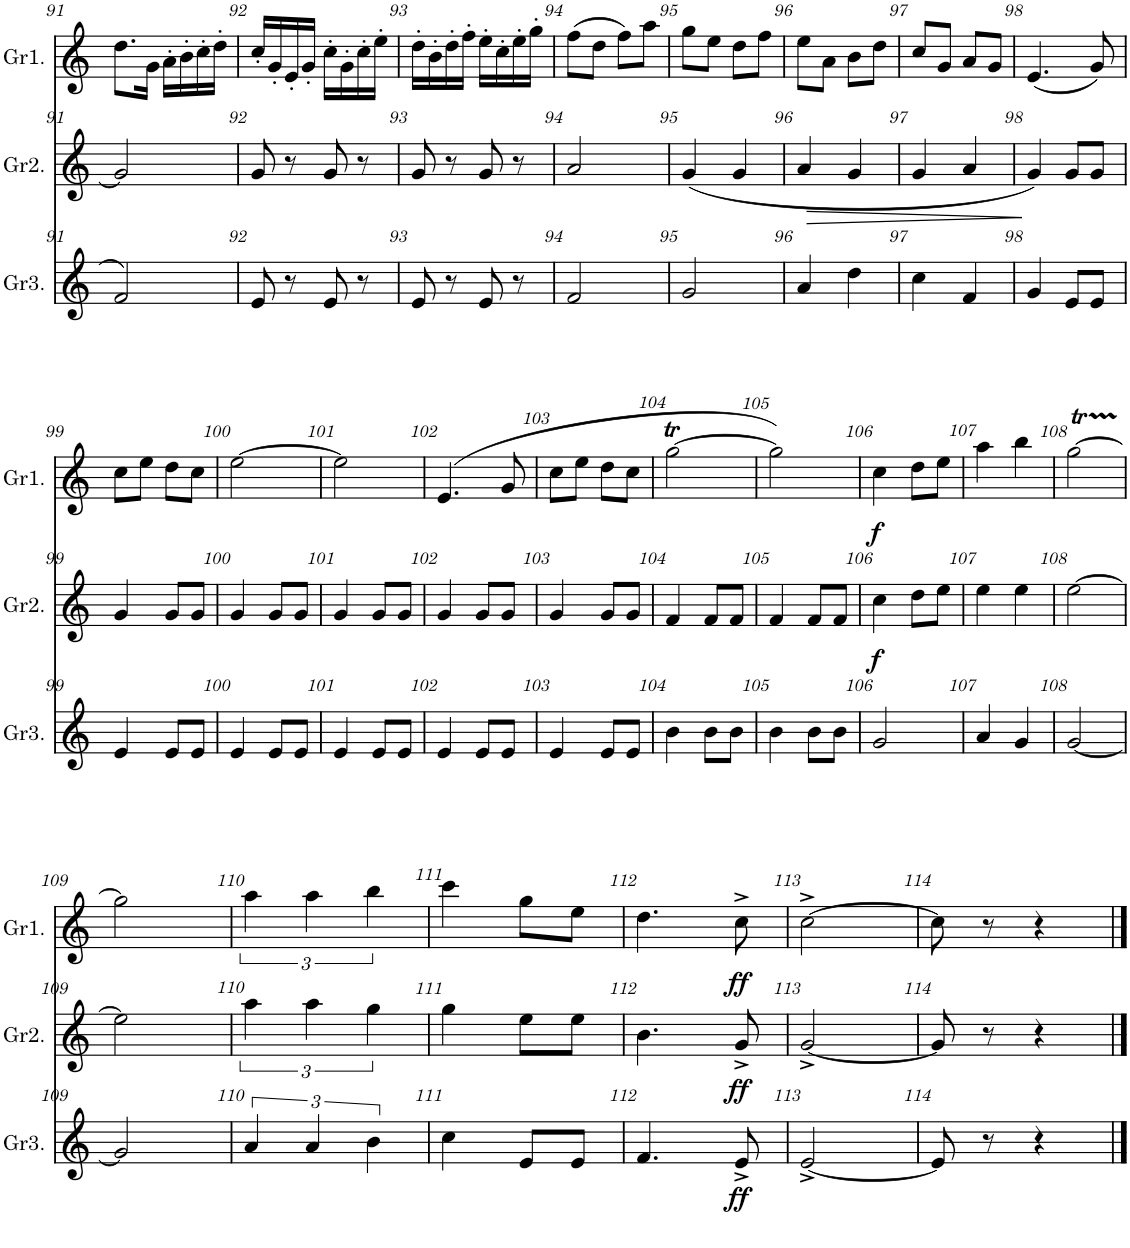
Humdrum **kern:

**kern	**dynam	**kern	**dynam	**kern	**dynam
*part3	*part3	*part2	*part2	*part1	*part1
*staff3	*staff3	*staff2	*staff2	*staff1	*staff1
*I"Gralla3	*	*I"Gralla2	*	*I"Gralla1	*
*I'Gr3.	*	*I'Gr2.	*	*I'Gr1.	*
!!LO:PB:g=z
*clefG2	*	*clefG2	*	*clefG2	*
*k[]	*	*k[]	*	*k[]	*
*M2/4	*	*M2/4	*	*M2/4	*
=91	=91	=91	=91	=91	=91
2f/	.	2g/]	.	8.dd\L	.
.	.	.	.	16g\Jk	.
.	.	.	.	16a'\LL	.
.	.	.	.	16b'\	.
.	.	.	.	16cc'\	.
.	.	.	.	16dd'\JJ	.
=92	=92	=92	=92	=92	=92
8e/	.	8g/	.	16cc'/LL	.
.	.	.	.	16g'/	.
8r	.	8r	.	16e'/	.
.	.	.	.	16g'/JJ	.
8e/	.	8g/	.	16cc'\LL	.
.	.	.	.	16g'\	.
8r	.	8r	.	16cc'\	.
.	.	.	.	16ee'\JJ	.
=93	=93	=93	=93	=93	=93
8e/	.	8g/	.	16dd'\LL	.
.	.	.	.	16b'\	.
8r	.	8r	.	16dd'\	.
.	.	.	.	16ff'\JJ	.
8e/	.	8g/	.	16ee'\LL	.
.	.	.	.	16cc'\	.
8r	.	8r	.	16ee'\	.
.	.	.	.	16gg'\JJ	.
=94	=94	=94	=94	=94	=94
2f/	.	2a/	.	(8ff\L	.
.	.	.	.	8dd\J	.
.	.	.	.	8ff\L)	.
.	.	.	.	8aa\J	.
=95	=95	=95	=95	=95	=95
2g/	.	(4g/	.	8gg\L	.
.	.	.	.	8ee\J	.
.	.	4g/	.	8dd\L	.
.	.	.	.	8ff\J	.
=96	=96	=96	=96	=96	=96
!	!	!	!LO:HP:b	!	!
4a/	.	4a/	>	8ee\L	.
.	.	.	.	8a\J	.
4dd\	.	4g/	.	8b\L	.
.	.	.	.	8dd\J	.
.	.	.	]	.	.
=97	=97	=97	=97	=97	=97
4cc\	.	4g/	.	8cc/L	.
.	.	.	.	8g/J	.
4f/	.	4a/	.	8a/L	.
.	.	.	.	8g/J	.
=98	=98	=98	=98	=98	=98
4g/	.	4g/)	.	(4.e/	.
8e/L	.	8g/L	.	.	.
8e/J	.	8g/J	.	8g/)	.
!!LO:LB:g=z
=99	=99	=99	=99	=99	=99
4e/	.	4g/	.	8cc\L	.
.	.	.	.	8ee\J	.
8e/L	.	8g/L	.	8dd\L	.
8e/J	.	8g/J	.	8cc\J	.
=100	=100	=100	=100	=100	=100
4e/	.	4g/	.	[2ee\	.
8e/L	.	8g/L	.	.	.
8e/J	.	8g/J	.	.	.
=101	=101	=101	=101	=101	=101
4e/	.	4g/	.	2ee\]	.
8e/L	.	8g/L	.	.	.
8e/J	.	8g/J	.	.	.
=102	=102	=102	=102	=102	=102
4e/	.	4g/	.	(4.e/	.
8e/L	.	8g/L	.	.	.
8e/J	.	8g/J	.	8g/	.
=103	=103	=103	=103	=103	=103
4e/	.	4g/	.	8cc\L	.
.	.	.	.	8ee\J	.
8e/L	.	8g/L	.	8dd\L	.
8e/J	.	8g/J	.	8cc\J	.
=104	=104	=104	=104	=104	=104
4b\	.	4f/	.	[2ggT\	.
8b\L	.	8f/L	.	.	.
8b\J	.	8f/J	.	.	.
=105	=105	=105	=105	=105	=105
4b\	.	4f/	.	2gg\])	.
8b\L	.	8f/L	.	.	.
8b\J	.	8f/J	.	.	.
=106	=106	=106	=106	=106	=106
!	!	!	!LO:DY:b	!	!LO:DY:b
2g/	.	4cc\	f	4cc\	f
.	.	8dd\L	.	8dd\L	.
.	.	8ee\J	.	8ee\J	.
=107	=107	=107	=107	=107	=107
4a/	.	4ee\	.	4aa\	.
4g/	.	4ee\	.	4bb\	.
=108	=108	=108	=108	=108	=108
[2g/	.	[2ee\	.	[2ggT\	.
!!LO:LB:g=z
=109	=109	=109	=109	=109	=109
2g/]	.	2ee\]	.	2gg\]	.
=110	=110	=110	=110	=110	=110
6a/	.	6aa\	.	6aa\	.
6a/	.	6aa\	.	6aa\	.
6b\	.	6gg\	.	6bb\	.
=111	=111	=111	=111	=111	=111
4cc\	.	4gg\	.	4ccc\	.
8e/L	.	8ee\L	.	8gg\L	.
8e/J	.	8ee\J	.	8ee\J	.
=112	=112	=112	=112	=112	=112
4.f/	.	4.b\	.	4.dd\	.
!	!LO:DY:b	!	!LO:DY:b	!	!LO:DY:b
8e^/	ff	8g^/	ff	8cc^\	ff
=113	=113	=113	=113	=113	=113
[2e^/	.	[2g^/	.	[2cc^\	.
=114	=114	=114	=114	=114	=114
8e/]	.	8g/]	.	8cc\]	.
8r	.	8r	.	8r	.
4r	.	4r	.	4r	.
==	==	==	==	==	==
*-	*-	*-	*-	*-	*-
